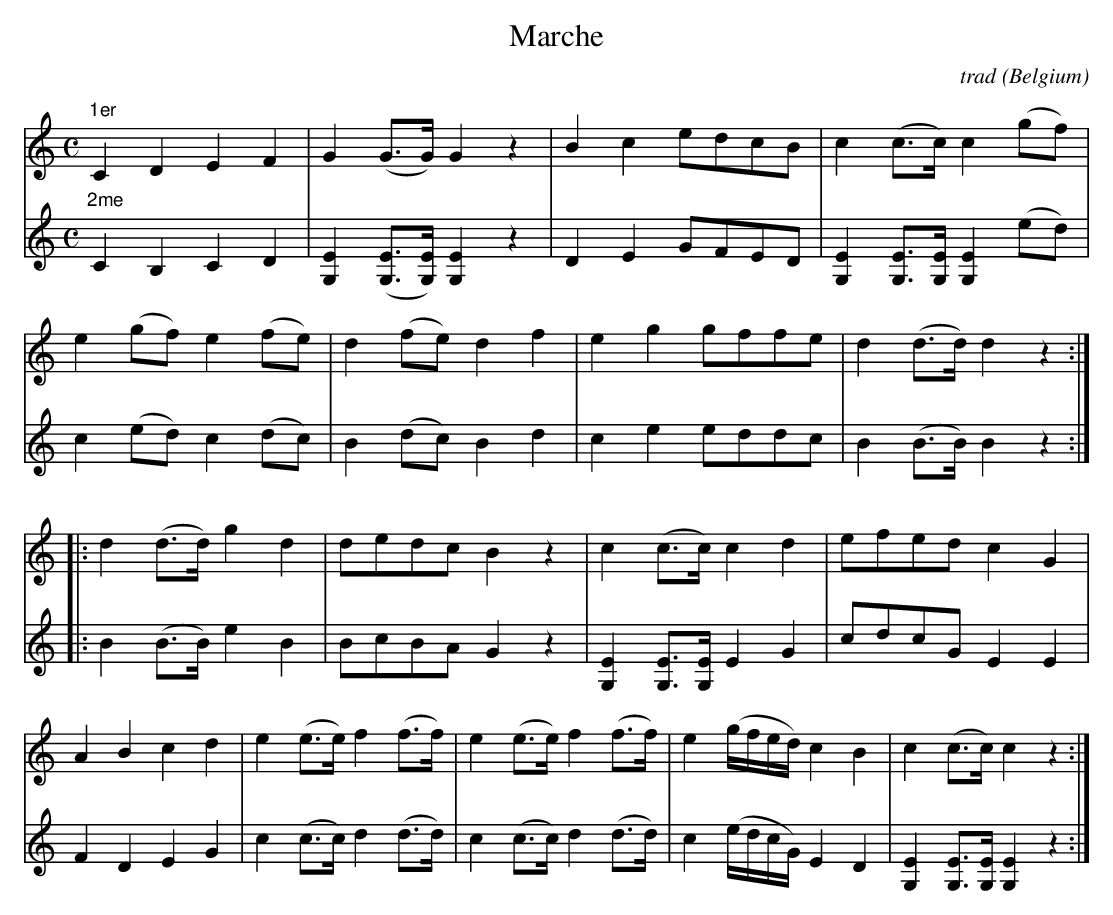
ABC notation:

X:1
T:Marche
C:trad
O:Belgium
M:C
K:Cmaj
L:1/8
[V:1]"1er"
C2D2E2F2|G2(G>G)G2z2|B2c2edcB|c2(c>c)c2(gf)|
e2(gf)e2(fe)|d2(fe)d2f2|e2g2gffe|d2(d>d)d2z2:|
|:d2(d>d)g2d2|dedcB2z2|c2(c>c)c2d2|efedc2G2|
A2B2c2d2|e2(e>e)f2(f>f)|e2(e>e)f2(f>f)|e2(g/2f/2e/2d/2)c2B2|c2(c>c)c2z2:|]
[V:2]"2me"
C2B,2C2D2|[G,E]2([G,E]>[G,E])[G,E]2z2|D2E2GFED|[G,E]2[G,E]>[G,E][G,E]2(ed)|
c2(ed)c2(dc)|B2(dc)B2d2|c2e2eddc|B2(B>B)B2z2:|
|:B2(B>B)e2B2|BcBAG2z2|[G,E]2[G,E]>[G,E]E2G2|cdcGE2E2|
F2D2E2G2|c2(c>c)d2(d>d)|c2(c>c)d2(d>d)|c2(e/2d/2c/2G/2)E2D2|[G,E]2[G,E]>[G,E][G,E]2z2:|]
